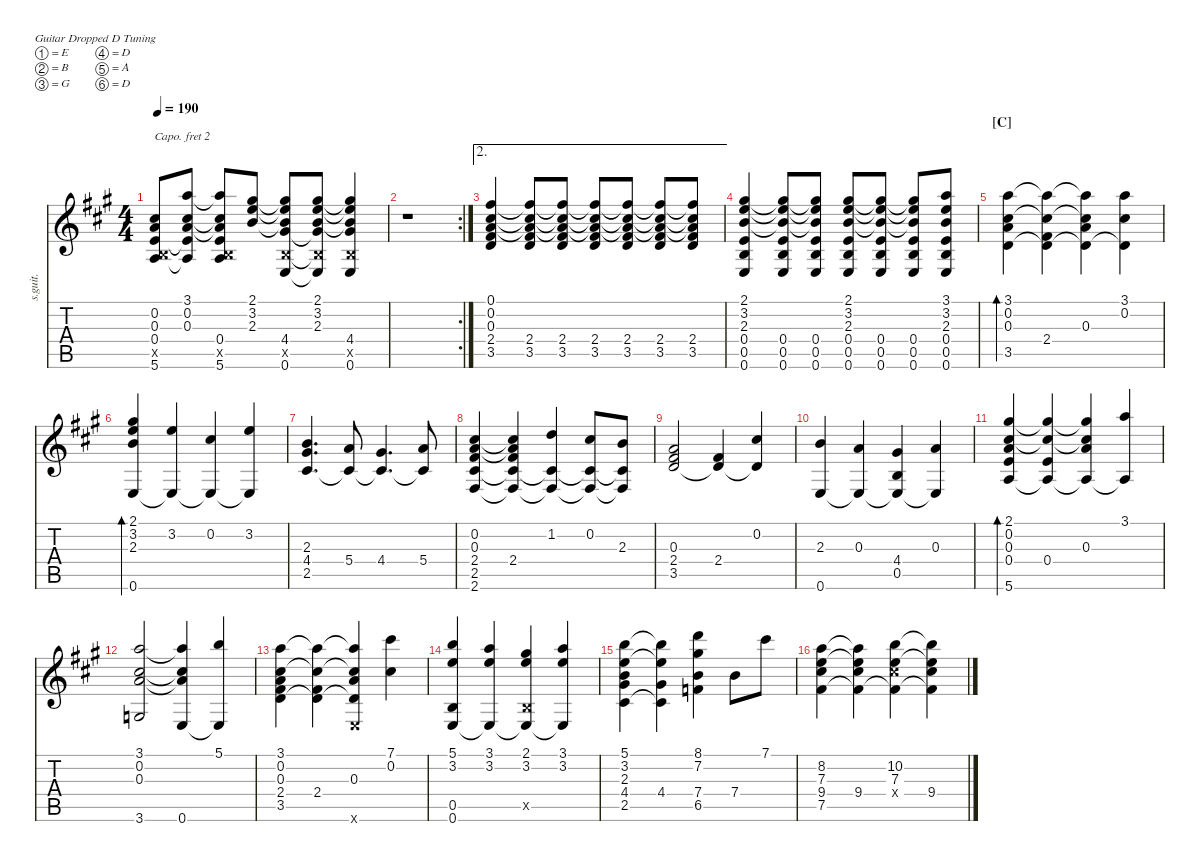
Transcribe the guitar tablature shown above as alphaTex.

\defaultSystemsLayout 4
\hideDynamics
\bracketExtendMode nobrackets
\track ("Steel Guitar" "s.guit.") {instrument acousticguitarsteel}
\staff {score tabs}
\capo 2
\tuning (E4 B3 G3 D3 A2 D2)
\ts (4 4)
\tempo 190
\clef g2
\ks f#minor
(0.2{t acc #} 0.3{t acc forcenatural} 0.4{acc forcenatural} 5.6{acc forcenatural} 0.5{x acc forcenatural}).8{dy mf beam Up} (3.1{acc forcenatural} 0.2{acc #} 0.3{acc forcenatural} 0.4{t acc forcenatural} 5.6{t acc forcenatural}).8{beam Up} (0.5{x acc forcenatural} 5.6{acc forcenatural} 0.4{acc forcenatural} 0.3{t acc forcenatural} 0.2{t acc #} 3.1{t acc forcenatural}).8{beam Up} (2.3{acc forcenatural} 3.2{acc forcenatural} 2.1{acc #}).8{beam Up} (2.1{t acc #} 3.2{t acc forcenatural} 2.3{t acc forcenatural} 4.4{acc #} 0.6{acc forcenatural} 0.5{x acc forcenatural}).8{beam Up} (3.2{acc forcenatural} 2.3{acc forcenatural} 2.1{acc #} 4.4{t acc #} 0.5{x t acc forcenatural} 0.6{t acc forcenatural}).8{beam Up} (0.6{acc forcenatural} 4.4{acc #} 0.5{x acc forcenatural} 2.3{t acc forcenatural} 3.2{t acc forcenatural} 2.1{t acc #}).4{beam Up} |
\rc 2
r.1{beam Down} |
\ae 2
(3.5{acc forcenatural} 2.4{acc #} 0.3{acc forcenatural} 0.2{acc #} 0.1{acc #}).4{beam Up} (3.5{acc forcenatural} 2.4{acc #} 0.3{t acc forcenatural} 0.2{t acc #} 0.1{t acc #}).8{beam Up} (3.5{acc forcenatural} 2.4{acc #} 0.3{t acc forcenatural} 0.2{t acc #} 0.1{t acc #}).8{beam Up} (3.5{acc forcenatural} 2.4{acc #} 0.3{t acc forcenatural} 0.2{t acc #} 0.1{t acc #}).8{beam Up} (3.5{acc forcenatural} 2.4{acc #} 0.3{t acc forcenatural} 0.2{t acc #} 0.1{t acc #}).8{beam Up} (3.5{acc forcenatural} 2.4{acc #} 0.3{t acc forcenatural} 0.2{t acc #} 0.1{t acc #}).8{beam Up} (3.5{acc forcenatural} 2.4{acc #} 0.3{t acc forcenatural} 0.2{t acc #} 0.1{t acc #}).8{beam Up} |
(2.1{acc #} 3.2{acc forcenatural} 2.3{acc forcenatural} 0.4{acc forcenatural} 0.5{acc forcenatural} 0.6{acc forcenatural}).4{beam Up} (0.6{acc forcenatural} 0.5{acc forcenatural} 0.4{acc forcenatural} 2.1{t acc #} 3.2{t acc forcenatural} 2.3{t acc forcenatural}).8{beam Up} (0.6{acc forcenatural} 0.5{acc forcenatural} 0.4{acc forcenatural} 2.1{t acc #} 3.2{t acc forcenatural} 2.3{t acc forcenatural}).8{beam Up} (0.6{acc forcenatural} 0.5{acc forcenatural} 0.4{acc forcenatural} 2.1{acc #} 3.2{acc forcenatural} 2.3{acc forcenatural}).8{beam Up} (0.6{acc forcenatural} 0.5{acc forcenatural} 0.4{acc forcenatural} 2.1{t acc #} 2.3{t acc forcenatural} 3.2{t acc forcenatural}).8{beam Up} (0.6{acc forcenatural} 0.5{acc forcenatural} 0.4{acc forcenatural} 2.1{t acc #} 2.3{t acc forcenatural} 3.2{t acc forcenatural}).8{beam Up} (0.6{acc forcenatural} 0.5{acc forcenatural} 0.4{acc forcenatural} 3.1{acc forcenatural} 3.2{acc forcenatural} 2.3{acc forcenatural}).8{beam Up} |
\section ("C" "")
(3.5{acc forcenatural} 0.3{acc forcenatural} 0.2{acc #} 3.1{acc forcenatural}).4{bd 106 beam Down} (2.4{acc #} 0.2{t acc #} 3.1{t acc forcenatural} 3.5{t acc forcenatural}).4{beam Down} (0.3{acc forcenatural} 0.2{t acc #} 3.1{t acc forcenatural} 3.5{t acc forcenatural}).4{beam Down} (3.1{acc forcenatural} 0.2{acc #} 3.5{t acc forcenatural}).4{beam Down} |
(2.1{acc #} 0.6{acc forcenatural} 2.3{acc forcenatural} 3.2{acc forcenatural}).4{bd 105 beam Up} (3.2{acc forcenatural} 0.6{t acc forcenatural}).4{beam Up} (0.2{acc #} 0.6{t acc forcenatural}).4{beam Up} (3.2{acc forcenatural} 0.6{t acc forcenatural}).4{beam Up} |
(2.5{acc #} 2.3{acc forcenatural} 4.4{acc #}).4{d beam Up} (5.4{acc forcenatural} 2.5{t acc #}).8{beam Up} (4.4{acc #} 2.5{t acc #}).4{d beam Up} (5.4{acc forcenatural} 2.5{t acc #}).8{beam Up} |
(2.6{acc #} 2.5{acc #} 2.4{acc #} 0.3{acc forcenatural} 0.2{acc #}).4{beam Up} (2.4{acc #} 2.6{t acc #} 2.5{t acc #} 0.2{t acc #} 0.3{t acc forcenatural}).4{beam Up} (1.2{acc forcenatural} 2.6{t acc #} 2.5{t acc #}).4{beam Up} (0.2{acc #} 2.6{t acc #} 2.5{t acc #}).8{beam Up} (2.3{acc forcenatural} 2.6{t acc #} 2.5{t acc #}).8{beam Up} |
(3.5{acc forcenatural} 2.4{acc #} 0.3{acc forcenatural}).2{beam Up} (2.4{acc #} 3.5{t acc forcenatural}).4{beam Up} (0.2{acc #} 3.5{t acc forcenatural}).4{beam Up} |
(2.3{acc forcenatural} 0.6{acc forcenatural}).4{beam Up} (0.3{acc forcenatural} 0.6{t acc forcenatural}).4{beam Up} (4.4{acc #} 0.5{acc forcenatural} 0.6{t acc forcenatural}).4{beam Up} (0.3{acc forcenatural} 0.6{t acc forcenatural}).4{beam Up} |
(5.6{acc forcenatural} 0.4{acc forcenatural} 0.3{acc forcenatural} 0.2{acc #} 2.1{acc #}).4{bd 104 beam Up} (0.4{acc forcenatural} 5.6{t acc forcenatural} 2.1{t acc #} 0.2{t acc #}).4{beam Up} (0.3{acc forcenatural} 5.6{t acc forcenatural} 2.1{t acc #} 0.2{t acc #}).4{beam Up} (3.1{acc forcenatural} 5.6{t acc forcenatural}).4{beam Up} |
(3.6{acc forcenatural} 3.1{acc forcenatural} 0.3{acc forcenatural} 0.2{acc #}).2{beam Up} (0.6{acc forcenatural} 0.3{t acc forcenatural} 0.2{t acc #} 3.1{t acc forcenatural}).4{beam Up} (5.1{acc forcenatural} 0.6{t acc forcenatural}).4{beam Up} |
(3.5{acc forcenatural} 2.4{acc #} 0.3{acc forcenatural} 0.2{acc #} 3.1{acc forcenatural}).4{beam Down} (2.4{acc #} 3.5{t acc forcenatural} 0.2{t acc #} 3.1{t acc forcenatural}).4{beam Down} (0.6{x acc forcenatural} 0.3{acc forcenatural} 3.5{t acc forcenatural} 0.2{t acc #} 3.1{t acc forcenatural}).4{beam Up} (7.1{acc #} 0.2{acc #}).4{beam Down} |
(0.6{acc forcenatural} 0.5{acc forcenatural} 3.2{acc forcenatural} 5.1{acc forcenatural}).4{beam Up} (3.1{acc forcenatural} 3.2{acc forcenatural} 0.6{t acc forcenatural}).4{beam Up} (2.1{acc #} 3.2{acc forcenatural} 0.5{x acc forcenatural} 0.6{t acc forcenatural}).4{beam Up} (3.1{acc forcenatural} 3.2{acc forcenatural} 0.6{t acc forcenatural}).4{beam Up} |
(2.5{acc #} 4.4{acc #} 2.3{acc forcenatural} 3.2{acc forcenatural} 5.1{acc forcenatural}).4{beam Down} (4.4{acc #} 5.1{t acc forcenatural} 3.2{t acc forcenatural} 2.5{t acc #}).4{beam Down} (6.5{acc forcenatural} 7.4{acc forcenatural} 7.2{acc #} 8.1{acc forcenatural}).4{beam Down} 7.4{acc forcenatural}.8{beam Down} 7.1{acc #}.8{beam Down} |
(7.5{acc #} 9.4{acc #} 7.3{acc forcenatural} 8.2{acc forcenatural}).4{beam Down} (9.4{acc #} 7.5{t acc #} 7.3{t acc forcenatural} 8.2{t acc forcenatural}).4{beam Down} (10.2{acc forcenatural} 7.3{acc forcenatural} 9.4{x acc #} 7.5{t acc #}).4{beam Down} (9.4{acc #} 7.5{t acc #} 10.2{t acc forcenatural} 7.3{t acc forcenatural}).4{beam Down}
